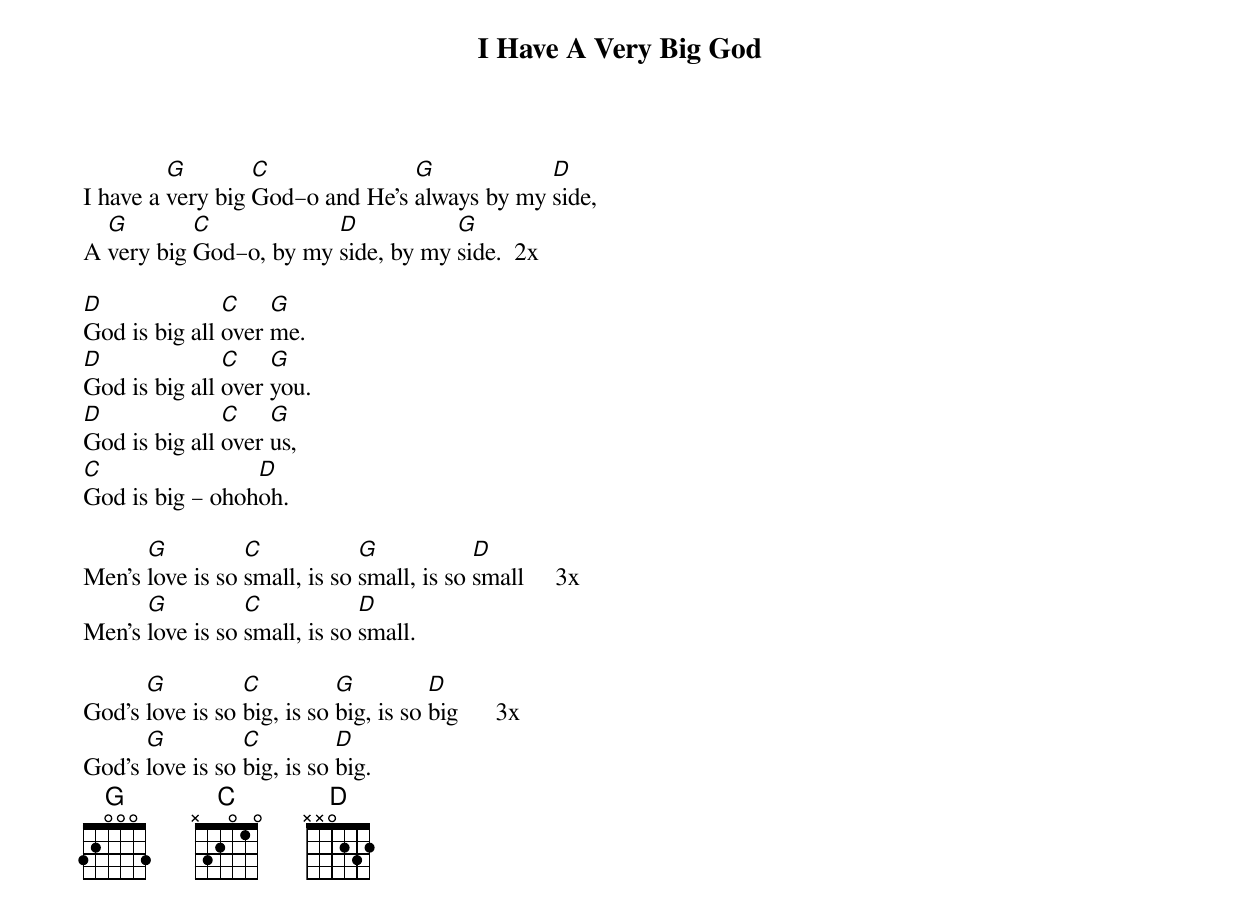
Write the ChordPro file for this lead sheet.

{title:I Have A Very Big God}
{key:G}

I have a [G]very big [C]God–o and He’s [G]always by my [D]side,
A [G]very big [C]God–o, by my [D]side, by my [G]side.		2x

[D]God is big all [C]over [G]me.
[D]God is big all [C]over [G]you.
[D]God is big all [C]over [G]us,
[C]God is big – ohoh[D]oh.

Men’s [G]love is so [C]small, is so [G]small, is so [D]small     3x
Men’s [G]love is so [C]small, is so [D]small.

God’s [G]love is so [C]big, is so [G]big, is so [D]big      3x
God’s [G]love is so [C]big, is so [D]big.
